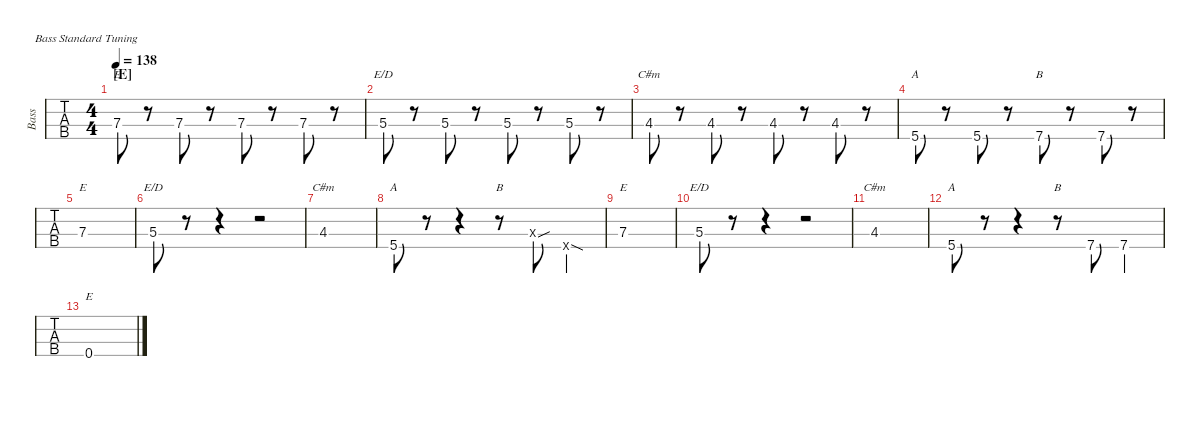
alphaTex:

\defaultSystemsLayout 4
\hideDynamics
\bracketExtendMode nobrackets
\track ("Bass" "Bass") {defaultSystemsLayout 4 instrument electricbassfinger}
\staff {tabs}
\tuning (G2 D2 A1 E1)
\chord ("E" x x 7 x) {firstfret 7 showdiagram false showfingering false}
\chord ("E/D" x x 5 x) {showdiagram false showfingering false}
\chord ("C#m" x x 4 x) {showdiagram false showfingering false}
\chord ("A" x x x 5) {showdiagram false showfingering false}
\chord ("B" x x x x)
\chord ("B" x x x 7) {firstfret 7 showdiagram false showfingering false}
\chord ("E" x x x 0) {showdiagram false showfingering false}
\ts (4 4)
\section ("E" "")
\tempo 138
\clef f4
\ks c
7.3.8{ch "E" dy mf} r.8 7.3.8 r.8 7.3.8 r.8 7.3.8 r.8 |
5.3.8{ch "E/D"} r.8 5.3.8 r.8 5.3.8 r.8 5.3.8 r.8 |
4.3{acc #}.8{ch "C#m"} r.8 4.3{acc #}.8 r.8 4.3{acc #}.8 r.8 4.3{acc #}.8 r.8 |
5.4.8{ch "A"} r.8 5.4.8 r.8 7.4.8{ch "B"} r.8 7.4.8 r.8 |
7.3.1{ch "E"} |
5.3.8{ch "E/D"} r.8 r.4 r.2 |
4.3{acc #}.1{ch "C#m"} |
5.4.8{ch "A"} r.8 r.4 r.8{ch "B"} 0.3{sou x}.8 0.4{sod x}.4 |
7.3.1{ch "E"} |
5.3.8{ch "E/D"} r.8 r.4 r.2 |
4.3{acc #}.1{ch "C#m"} |
5.4.8{ch "A"} r.8 r.4 r.8{ch "B"} 7.4.8 7.4.4 |
0.4.1{ch "E"}
